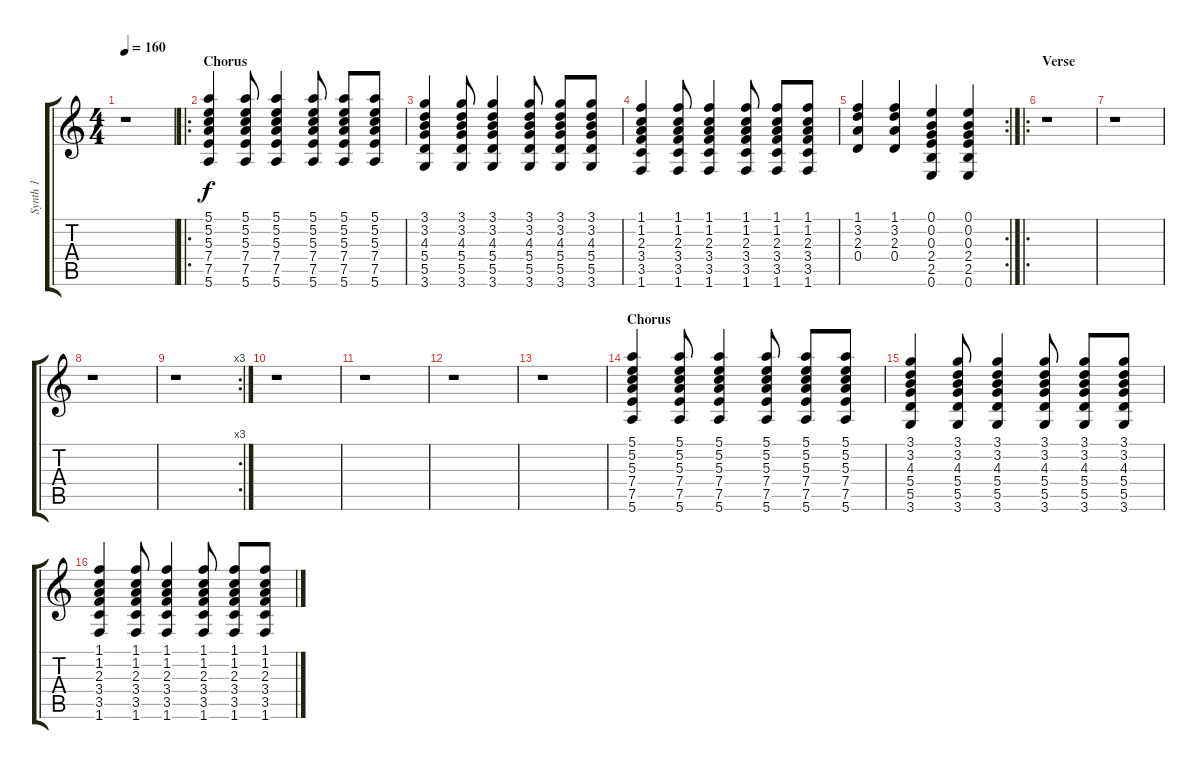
\track ("Synth 1" "Synth 1") {instrument acousticguitarsteel}
\staff {score tabs}
\tuning (E4 B3 G3 D3 A2 E2) {hide}
\ts (4 4)
\tempo 160
\clef g2
\ks c
r.1{dy f} |
\ro
\section ("" "Chorus")
(5.1 5.2 5.3 7.4 7.5 5.6).4 (5.1 5.2 5.3 7.4 7.5 5.6).8 (5.1 5.2 5.3 7.4 7.5 5.6).4 (5.1 5.2 5.3 7.4 7.5 5.6).8 (5.1 5.2 5.3 7.4 7.5 5.6).8 (5.1 5.2 5.3 7.4 7.5 5.6).8 |
(3.1 3.2 4.3 5.4 5.5 3.6).4 (3.1 3.2 4.3 5.4 5.5 3.6).8 (3.1 3.2 4.3 5.4 5.5 3.6).4 (3.1 3.2 4.3 5.4 5.5 3.6).8 (3.1 3.2 4.3 5.4 5.5 3.6).8 (3.1 3.2 4.3 5.4 5.5 3.6).8 |
(1.1 1.2 2.3 3.4 3.5 1.6).4 (1.1 1.2 2.3 3.4 3.5 1.6).8 (1.1 1.2 2.3 3.4 3.5 1.6).4 (1.1 1.2 2.3 3.4 3.5 1.6).8 (1.1 1.2 2.3 3.4 3.5 1.6).8 (1.1 1.2 2.3 3.4 3.5 1.6).8 |
\rc 2
(1.1 3.2 2.3 0.4).4 (1.1 3.2 2.3 0.4).4 (0.1 0.2 0.3 2.4 2.5 0.6).4 (0.1 0.2 0.3 2.4 2.5 0.6).4 |
\ro
\section ("" "Verse")
r.1 |
r.1 |
r.1 |
\rc 3
r.1 |
r.1 |
r.1 |
r.1 |
r.1 |
\section ("" "Chorus")
(5.1 5.2 5.3 7.4 7.5 5.6).4 (5.1 5.2 5.3 7.4 7.5 5.6).8 (5.1 5.2 5.3 7.4 7.5 5.6).4 (5.1 5.2 5.3 7.4 7.5 5.6).8 (5.1 5.2 5.3 7.4 7.5 5.6).8 (5.1 5.2 5.3 7.4 7.5 5.6).8 |
(3.1 3.2 4.3 5.4 5.5 3.6).4 (3.1 3.2 4.3 5.4 5.5 3.6).8 (3.1 3.2 4.3 5.4 5.5 3.6).4 (3.1 3.2 4.3 5.4 5.5 3.6).8 (3.1 3.2 4.3 5.4 5.5 3.6).8 (3.1 3.2 4.3 5.4 5.5 3.6).8 |
(1.1 1.2 2.3 3.4 3.5 1.6).4 (1.1 1.2 2.3 3.4 3.5 1.6).8 (1.1 1.2 2.3 3.4 3.5 1.6).4 (1.1 1.2 2.3 3.4 3.5 1.6).8 (1.1 1.2 2.3 3.4 3.5 1.6).8 (1.1 1.2 2.3 3.4 3.5 1.6).8
